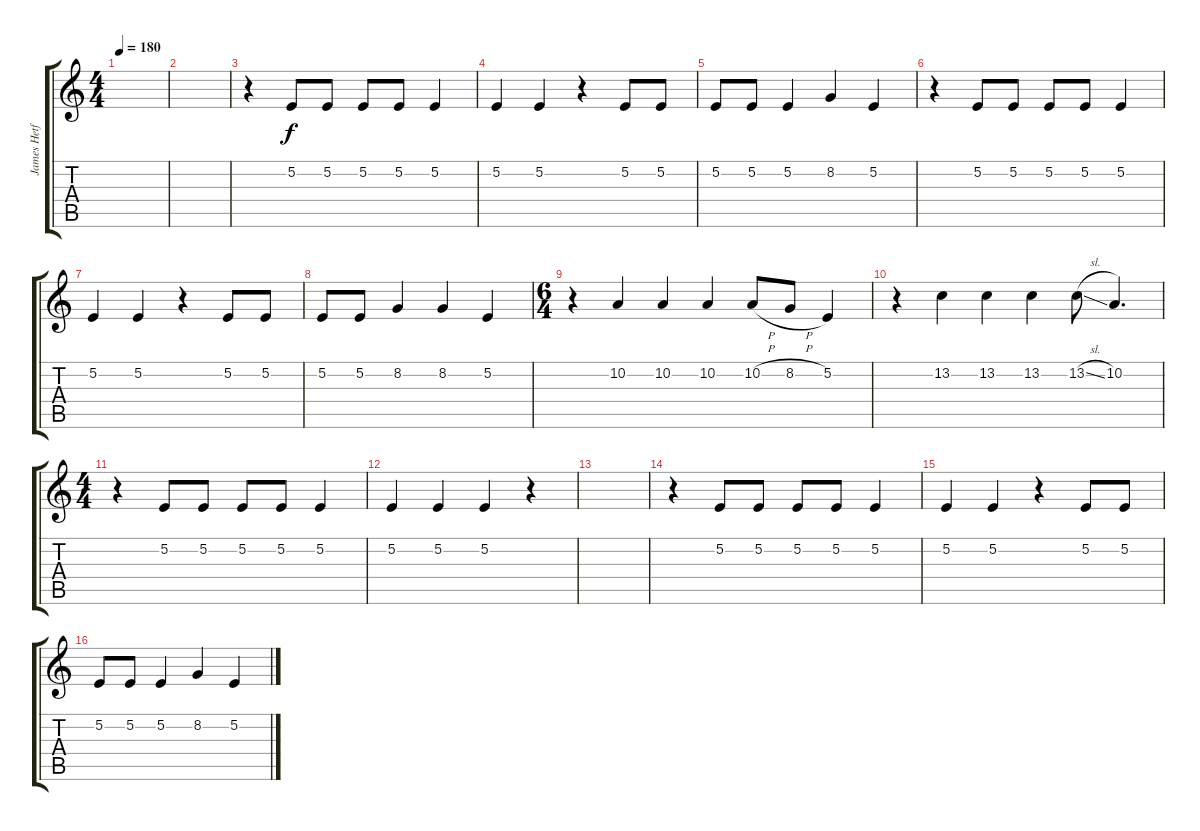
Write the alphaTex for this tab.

\track ("James Hetfield (Vocals)" "James Hetf") {instrument lead2sawtooth}
\staff {score tabs}
\tuning (E4 B3 G3 D3 A2 E2) {hide}
\ts (4 4)
\tempo 180
\clef g2
\ks c
|
|
r.4 5.2.8 5.2.8 5.2.8 5.2.8 5.2.4 |
5.2.4 5.2.4 r.4 5.2.8 5.2.8 |
5.2.8 5.2.8 5.2.4 8.2.4 5.2.4 |
r.4 5.2.8 5.2.8 5.2.8 5.2.8 5.2.4 |
5.2.4 5.2.4 r.4 5.2.8 5.2.8 |
5.2.8 5.2.8 8.2.4 8.2.4 5.2.4 |
\ts (6 4)
r.4 10.2.4 10.2.4 10.2.4 10.2{h}.8 8.2{h}.8 5.2.4 |
r.4 13.2.4 13.2.4 13.2.4 13.2{sl}.8 10.2.4{d} |
\ts (4 4)
r.4 5.2.8 5.2.8 5.2.8 5.2.8 5.2.4 |
5.2.4 5.2.4 5.2.4 r.4 |
|
r.4 5.2.8 5.2.8 5.2.8 5.2.8 5.2.4 |
5.2.4 5.2.4 r.4 5.2.8 5.2.8 |
5.2.8 5.2.8 5.2.4 8.2.4 5.2.4
